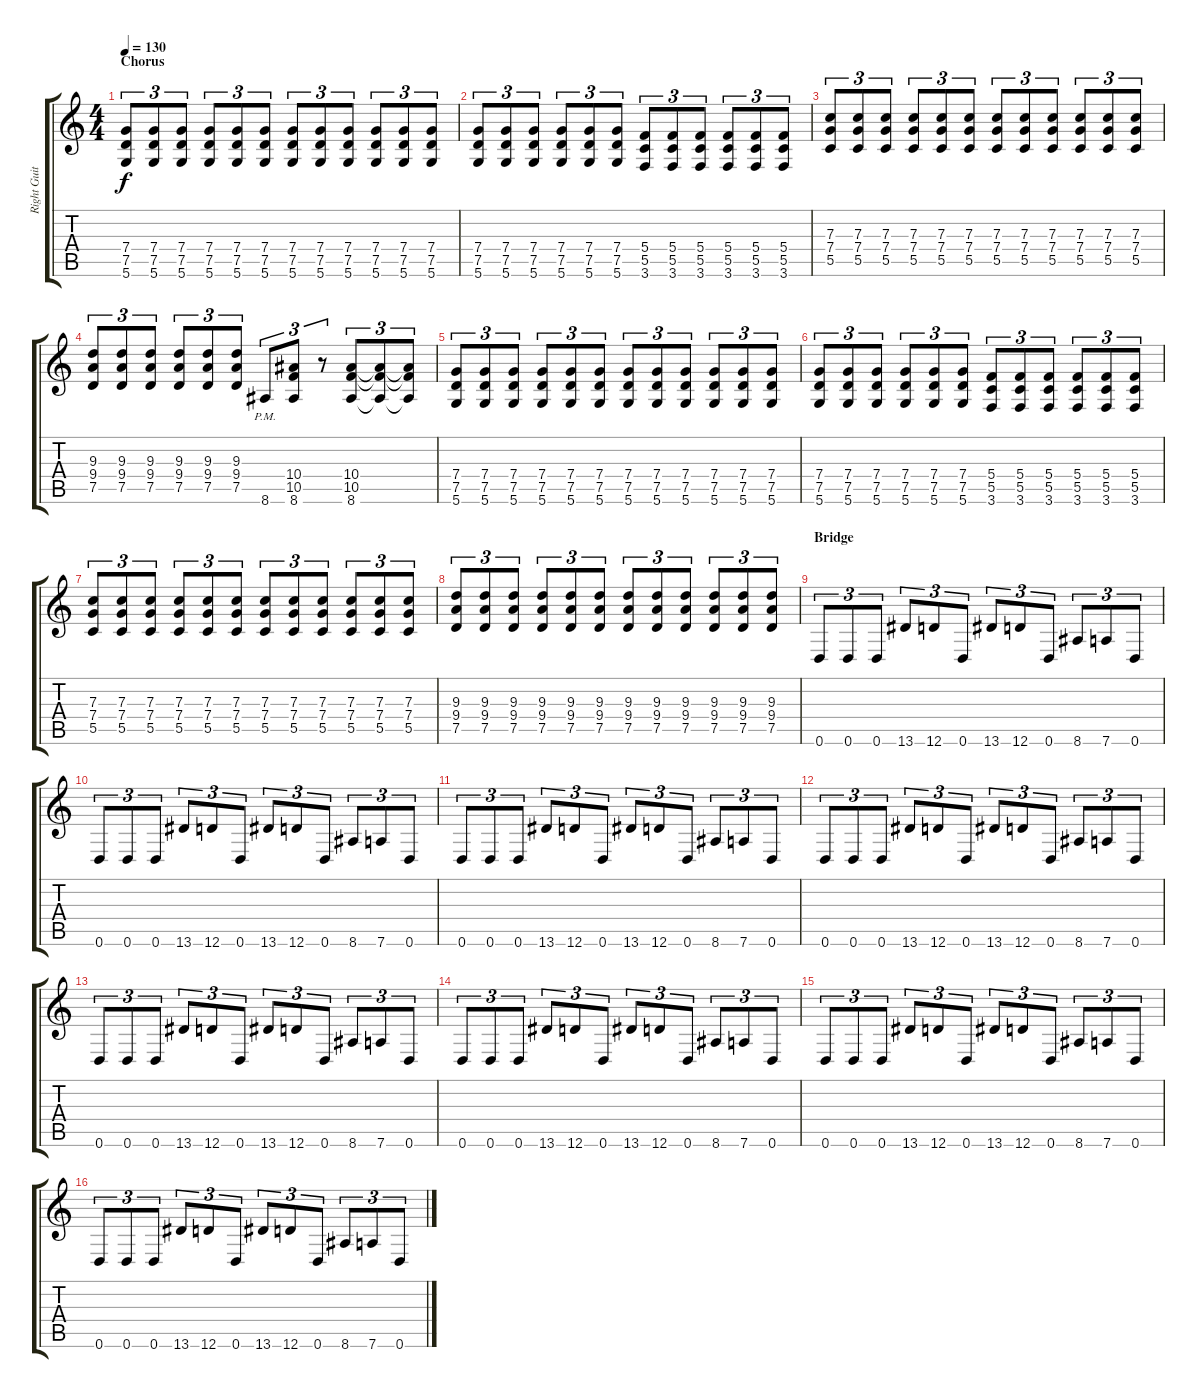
\track ("Right Guitar" "Right Guit") {instrument distortionguitar}
\staff {score tabs}
\tuning (D4 A3 F3 C3 G2 D2) {hide}
\ts (4 4)
\section ("" "Chorus")
\tempo 130
\clef g2
\ks c
(7.4 7.5 5.6).8{tu (3 2) dy f} (7.4 7.5 5.6).8{tu (3 2)} (7.4 7.5 5.6).8{tu (3 2)} (7.4 7.5 5.6).8{tu (3 2)} (7.4 7.5 5.6).8{tu (3 2)} (7.4 7.5 5.6).8{tu (3 2)} (7.4 7.5 5.6).8{tu (3 2)} (7.4 7.5 5.6).8{tu (3 2)} (7.4 7.5 5.6).8{tu (3 2)} (7.4 7.5 5.6).8{tu (3 2)} (7.4 7.5 5.6).8{tu (3 2)} (7.4 7.5 5.6).8{tu (3 2)} |
(7.4 7.5 5.6).8{tu (3 2)} (7.4 7.5 5.6).8{tu (3 2)} (7.4 7.5 5.6).8{tu (3 2)} (7.4 7.5 5.6).8{tu (3 2)} (7.4 7.5 5.6).8{tu (3 2)} (7.4 7.5 5.6).8{tu (3 2)} (5.4 5.5 3.6).8{tu (3 2)} (5.4 5.5 3.6).8{tu (3 2)} (5.4 5.5 3.6).8{tu (3 2)} (5.4 5.5 3.6).8{tu (3 2)} (5.4 5.5 3.6).8{tu (3 2)} (5.4 5.5 3.6).8{tu (3 2)} |
(7.3 7.4 5.5).8{tu (3 2)} (7.3 7.4 5.5).8{tu (3 2)} (7.3 7.4 5.5).8{tu (3 2)} (7.3 7.4 5.5).8{tu (3 2)} (7.3 7.4 5.5).8{tu (3 2)} (7.3 7.4 5.5).8{tu (3 2)} (7.3 7.4 5.5).8{tu (3 2)} (7.3 7.4 5.5).8{tu (3 2)} (7.3 7.4 5.5).8{tu (3 2)} (7.3 7.4 5.5).8{tu (3 2)} (7.3 7.4 5.5).8{tu (3 2)} (7.3 7.4 5.5).8{tu (3 2)} |
(9.3 9.4 7.5).8{tu (3 2)} (9.3 9.4 7.5).8{tu (3 2)} (9.3 9.4 7.5).8{tu (3 2)} (9.3 9.4 7.5).8{tu (3 2)} (9.3 9.4 7.5).8{tu (3 2)} (9.3 9.4 7.5).8{tu (3 2)} 8.6{pm}.8{tu (3 2)} (10.4 10.5 8.6).8{tu (3 2)} r.8{tu (3 2)} (10.4 10.5 8.6).8{tu (3 2)} (10.4{t} 10.5{t} 8.6{t}).8{tu (3 2)} (10.4{t} 10.5{t} 8.6{t}).8{tu (3 2)} |
(7.4 7.5 5.6).8{tu (3 2)} (7.4 7.5 5.6).8{tu (3 2)} (7.4 7.5 5.6).8{tu (3 2)} (7.4 7.5 5.6).8{tu (3 2)} (7.4 7.5 5.6).8{tu (3 2)} (7.4 7.5 5.6).8{tu (3 2)} (7.4 7.5 5.6).8{tu (3 2)} (7.4 7.5 5.6).8{tu (3 2)} (7.4 7.5 5.6).8{tu (3 2)} (7.4 7.5 5.6).8{tu (3 2)} (7.4 7.5 5.6).8{tu (3 2)} (7.4 7.5 5.6).8{tu (3 2)} |
(7.4 7.5 5.6).8{tu (3 2)} (7.4 7.5 5.6).8{tu (3 2)} (7.4 7.5 5.6).8{tu (3 2)} (7.4 7.5 5.6).8{tu (3 2)} (7.4 7.5 5.6).8{tu (3 2)} (7.4 7.5 5.6).8{tu (3 2)} (5.4 5.5 3.6).8{tu (3 2)} (5.4 5.5 3.6).8{tu (3 2)} (5.4 5.5 3.6).8{tu (3 2)} (5.4 5.5 3.6).8{tu (3 2)} (5.4 5.5 3.6).8{tu (3 2)} (5.4 5.5 3.6).8{tu (3 2)} |
(7.3 7.4 5.5).8{tu (3 2)} (7.3 7.4 5.5).8{tu (3 2)} (7.3 7.4 5.5).8{tu (3 2)} (7.3 7.4 5.5).8{tu (3 2)} (7.3 7.4 5.5).8{tu (3 2)} (7.3 7.4 5.5).8{tu (3 2)} (7.3 7.4 5.5).8{tu (3 2)} (7.3 7.4 5.5).8{tu (3 2)} (7.3 7.4 5.5).8{tu (3 2)} (7.3 7.4 5.5).8{tu (3 2)} (7.3 7.4 5.5).8{tu (3 2)} (7.3 7.4 5.5).8{tu (3 2)} |
(9.3 9.4 7.5).8{tu (3 2)} (9.3 9.4 7.5).8{tu (3 2)} (9.3 9.4 7.5).8{tu (3 2)} (9.3 9.4 7.5).8{tu (3 2)} (9.3 9.4 7.5).8{tu (3 2)} (9.3 9.4 7.5).8{tu (3 2)} (9.3 9.4 7.5).8{tu (3 2)} (9.3 9.4 7.5).8{tu (3 2)} (9.3 9.4 7.5).8{tu (3 2)} (9.3 9.4 7.5).8{tu (3 2)} (9.3 9.4 7.5).8{tu (3 2)} (9.3 9.4 7.5).8{tu (3 2)} |
\section ("" "Bridge")
0.6.8{tu (3 2)} 0.6.8{tu (3 2)} 0.6.8{tu (3 2)} 13.6.8{tu (3 2)} 12.6.8{tu (3 2)} 0.6.8{tu (3 2)} 13.6.8{tu (3 2)} 12.6.8{tu (3 2)} 0.6.8{tu (3 2)} 8.6.8{tu (3 2)} 7.6.8{tu (3 2)} 0.6.8{tu (3 2)} |
0.6.8{tu (3 2)} 0.6.8{tu (3 2)} 0.6.8{tu (3 2)} 13.6.8{tu (3 2)} 12.6.8{tu (3 2)} 0.6.8{tu (3 2)} 13.6.8{tu (3 2)} 12.6.8{tu (3 2)} 0.6.8{tu (3 2)} 8.6.8{tu (3 2)} 7.6.8{tu (3 2)} 0.6.8{tu (3 2)} |
0.6.8{tu (3 2)} 0.6.8{tu (3 2)} 0.6.8{tu (3 2)} 13.6.8{tu (3 2)} 12.6.8{tu (3 2)} 0.6.8{tu (3 2)} 13.6.8{tu (3 2)} 12.6.8{tu (3 2)} 0.6.8{tu (3 2)} 8.6.8{tu (3 2)} 7.6.8{tu (3 2)} 0.6.8{tu (3 2)} |
0.6.8{tu (3 2)} 0.6.8{tu (3 2)} 0.6.8{tu (3 2)} 13.6.8{tu (3 2)} 12.6.8{tu (3 2)} 0.6.8{tu (3 2)} 13.6.8{tu (3 2)} 12.6.8{tu (3 2)} 0.6.8{tu (3 2)} 8.6.8{tu (3 2)} 7.6.8{tu (3 2)} 0.6.8{tu (3 2)} |
0.6.8{tu (3 2)} 0.6.8{tu (3 2)} 0.6.8{tu (3 2)} 13.6.8{tu (3 2)} 12.6.8{tu (3 2)} 0.6.8{tu (3 2)} 13.6.8{tu (3 2)} 12.6.8{tu (3 2)} 0.6.8{tu (3 2)} 8.6.8{tu (3 2)} 7.6.8{tu (3 2)} 0.6.8{tu (3 2)} |
0.6.8{tu (3 2)} 0.6.8{tu (3 2)} 0.6.8{tu (3 2)} 13.6.8{tu (3 2)} 12.6.8{tu (3 2)} 0.6.8{tu (3 2)} 13.6.8{tu (3 2)} 12.6.8{tu (3 2)} 0.6.8{tu (3 2)} 8.6.8{tu (3 2)} 7.6.8{tu (3 2)} 0.6.8{tu (3 2)} |
0.6.8{tu (3 2)} 0.6.8{tu (3 2)} 0.6.8{tu (3 2)} 13.6.8{tu (3 2)} 12.6.8{tu (3 2)} 0.6.8{tu (3 2)} 13.6.8{tu (3 2)} 12.6.8{tu (3 2)} 0.6.8{tu (3 2)} 8.6.8{tu (3 2)} 7.6.8{tu (3 2)} 0.6.8{tu (3 2)} |
0.6.8{tu (3 2)} 0.6.8{tu (3 2)} 0.6.8{tu (3 2)} 13.6.8{tu (3 2)} 12.6.8{tu (3 2)} 0.6.8{tu (3 2)} 13.6.8{tu (3 2)} 12.6.8{tu (3 2)} 0.6.8{tu (3 2)} 8.6.8{tu (3 2)} 7.6.8{tu (3 2)} 0.6.8{tu (3 2)}
